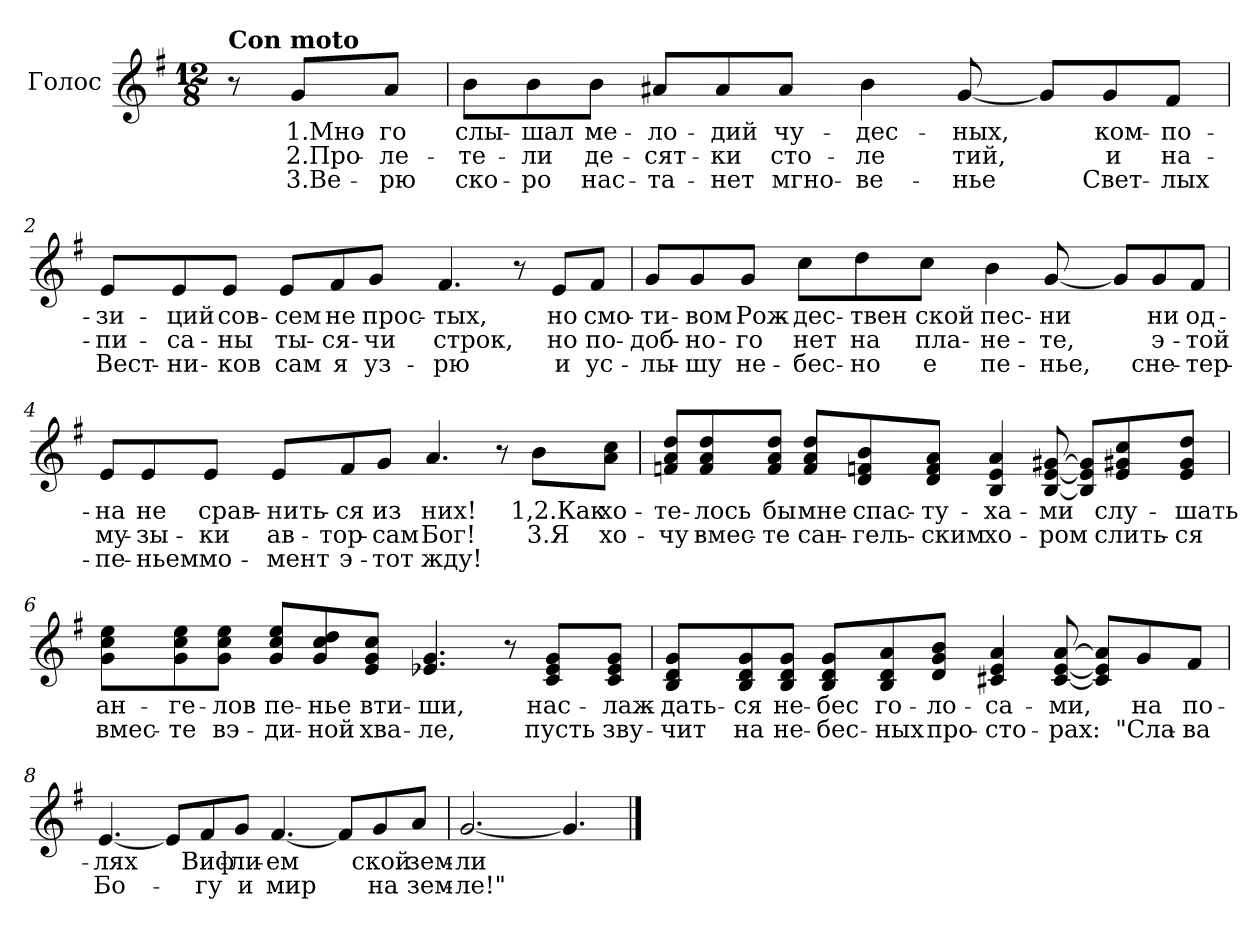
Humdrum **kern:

**kern	**text	**text	**text
*part1	*part1	*part1	*part1
*staff1	*staff1	*staff1	*staff1
*I"Голос	*	*	*
*clefG2	*	*	*
*k[f#]	*	*	*
*M12/8	*	*	*
=	=	=	=
!LO:TX:a:B:t=Сon moto	!	!	!
8r	.	.	.
!	!LO:LY:b	!LO:LY:b	!LO:LY:b
8g/L	1.Мно-	2.Про-	3.Ве-
!	!LO:LY:b	!LO:LY:b	!LO:LY:b
8a/J	-го	-ле-	-рю
=1	=1	=1	=1
!	!LO:LY:b	!LO:LY:b	!LO:LY:b
8b\L	слы-	-те-	ско-
!	!LO:LY:b	!LO:LY:b	!LO:LY:b
8b\	-шал	-ли	-ро
!	!LO:LY:b	!LO:LY:b	!LO:LY:b
8b\J	ме-	де-	нас-
!	!LO:LY:b	!LO:LY:b	!LO:LY:b
8a#X/L	-ло-	-сят-	-та-
!	!LO:LY:b	!LO:LY:b	!LO:LY:b
8a#/	-дий	-ки	-нет
!	!LO:LY:b	!LO:LY:b	!LO:LY:b
8a#/J	чу-	сто-	мгно-
!	!LO:LY:b	!LO:LY:b	!LO:LY:b
4b\	-дес-	-ле	-ве-
!	!LO:LY:b	!LO:LY:b	!LO:LY:b
[8g/	-ных,	тий,	-нье
8g/L]	.	.	.
!	!LO:LY:b	!LO:LY:b	!LO:LY:b
8g/	ком-	и	Свет-
!	!LO:LY:b	!LO:LY:b	!LO:LY:b
8f#/J	-по-	на-	-лых
!!LO:LB:g=z
=2	=2	=2	=2
!	!LO:LY:b	!LO:LY:b	!LO:LY:b
8e/L	-зи-	-пи-	Вест-
!	!LO:LY:b	!LO:LY:b	!LO:LY:b
8e/	-ций	-са-	-ни-
!	!LO:LY:b	!LO:LY:b	!LO:LY:b
8e/J	сов-	-ны	-ков
!	!LO:LY:b	!LO:LY:b	!LO:LY:b
8e/L	-сем	ты-	сам
!	!LO:LY:b	!LO:LY:b	!LO:LY:b
8f#/	не	-ся-	я
!	!LO:LY:b	!LO:LY:b	!LO:LY:b
8g/J	прос-	-чи	уз-
!	!LO:LY:b	!LO:LY:b	!LO:LY:b
4.f#/	-тых,	строк,	-рю
8r	.	.	.
!	!LO:LY:b	!LO:LY:b	!LO:LY:b
8e/L	но	но	и
!	!LO:LY:b	!LO:LY:b	!LO:LY:b
8f#/J	смо-	по-	ус-
=3	=3	=3	=3
!	!LO:LY:b	!LO:LY:b	!LO:LY:b
8g/L	-ти-	-доб-	-лы-
!	!LO:LY:b	!LO:LY:b	!LO:LY:b
8g/	-вом	-но-	-шу
!	!LO:LY:b	!LO:LY:b	!LO:LY:b
8g/J	Рож-	-го	не-
!	!LO:LY:b	!LO:LY:b	!LO:LY:b
8cc\L	-дес-	нет	-бес-
!	!LO:LY:b	!LO:LY:b	!LO:LY:b
8dd\	-твен	на	-но
!	!LO:LY:b	!LO:LY:b	!LO:LY:b
8cc\J	ской	пла-	е
!	!LO:LY:b	!LO:LY:b	!LO:LY:b
4b\	пес-	-не-	пе-
!	!LO:LY:b	!LO:LY:b	!LO:LY:b
[8g/	-ни	-те,	-нье,
8g/L]	.	.	.
!	!LO:LY:b	!LO:LY:b	!LO:LY:b
8g/	ни	э-	сне-
!	!LO:LY:b	!LO:LY:b	!LO:LY:b
8f#/J	од-	-той	-тер-
!!LO:LB:g=z
=4	=4	=4	=4
!	!LO:LY:b	!LO:LY:b	!LO:LY:b
8e/L	-на	му-	-пе-
!	!LO:LY:b	!LO:LY:b	!LO:LY:b
8e/	не	-зы-	-ньем
!	!LO:LY:b	!LO:LY:b	!LO:LY:b
8e/J	срав-	-ки	мо-
!	!LO:LY:b	!LO:LY:b	!LO:LY:b
8e/L	-нить-	ав-	-мент
!	!LO:LY:b	!LO:LY:b	!LO:LY:b
8f#/	-ся	-тор-	э-
!	!LO:LY:b	!LO:LY:b	!LO:LY:b
8g/J	из	-сам	-тот
!	!LO:LY:b	!LO:LY:b	!LO:LY:b
4.a/	них!	Бог!	жду!
8r	.	.	.
!	!LO:LY:b	!LO:LY:b	!
8b\L	1,2.Как	3.Я	.
!	!LO:LY:b	!LO:LY:b	!
8a\ 8cc\J	хо-	хо-	.
=5	=5	=5	=5
!	!LO:LY:b	!LO:LY:b	!
8fn/ 8a/ 8dd/L	-те-	-чу	.
!	!LO:LY:b	!LO:LY:b	!
8f/ 8a/ 8dd/	-лось	вмес-	.
!	!LO:LY:b	!LO:LY:b	!
8f/ 8a/ 8dd/J	бы	-те	.
!	!LO:LY:b	!LO:LY:b	!
8f/ 8a/ 8dd/L	мне	сан-	.
!	!LO:LY:b	!LO:LY:b	!
8d/ 8fn/ 8b/	спас-	-гель-	.
!	!LO:LY:b	!LO:LY:b	!
8d/ 8f/ 8a/J	-ту-	-ским	.
!	!LO:LY:b	!LO:LY:b	!
4B/ 4e/ 4a/	-ха-	хо-	.
!	!LO:LY:b	!LO:LY:b	!
[8B/ [8e/ [8g#X/	-ми	-ром	.
8B]/ 8e]/ 8g#]/L	.	.	.
!	!LO:LY:b	!LO:LY:b	!
8e/ 8g#X/ 8cc/	слу-	слить-	.
!	!LO:LY:b	!LO:LY:b	!
8e/ 8g#/ 8dd/J	-шать	-ся	.
!!LO:LB:g=z
=6	=6	=6	=6
!	!LO:LY:b	!LO:LY:b	!
8g\ 8cc\ 8ee\L	ан-	вмес-	.
!	!LO:LY:b	!LO:LY:b	!
8g\ 8cc\ 8ee\	-ге-	-те	.
!	!LO:LY:b	!LO:LY:b	!
8g\ 8cc\ 8ee\J	-лов	вэ-	.
!	!LO:LY:b	!LO:LY:b	!
8g/ 8cc/ 8ee/L	пе-	-ди-	.
!	!LO:LY:b	!LO:LY:b	!
8g/ 8cc/ 8dd/	-нье	-ной	.
!	!LO:LY:b	!LO:LY:b	!
8e/ 8g/ 8cc/J	вти-	хва-	.
!	!LO:LY:b	!LO:LY:b	!
4.e-X/ 4.g/	-ши,	-ле,	.
8r	.	.	.
!	!LO:LY:b	!LO:LY:b	!
8c/ 8e-/ 8g/L	нас-	пусть	.
!	!LO:LY:b	!LO:LY:b	!
8c/ 8e-/ 8g/J	-лаж-	зву-	.
=7	=7	=7	=7
!	!LO:LY:b	!LO:LY:b	!
8B/ 8d/ 8g/L	-дать-	-чит	.
!	!LO:LY:b	!LO:LY:b	!
8B/ 8d/ 8g/	-ся	на	.
!	!LO:LY:b	!LO:LY:b	!
8B/ 8d/ 8g/J	не-	не-	.
!	!LO:LY:b	!LO:LY:b	!
8B/ 8d/ 8g/L	-бес	-бес-	.
!	!LO:LY:b	!LO:LY:b	!
8B/ 8d/ 8a/	го-	-ных	.
!	!LO:LY:b	!LO:LY:b	!
8d/ 8g/ 8b/J	-ло-	про-	.
!	!LO:LY:b	!LO:LY:b	!
4c#X/ 4e/ 4a/	-са-	-сто-	.
!	!LO:LY:b	!LO:LY:b	!
[8c#/ [8e/ [8a/	-ми,	-рах:	.
8c#]/ 8e]/ 8a]/L	.	.	.
!	!LO:LY:b	!LO:LY:b	!
8g/	на	"Сла-	.
!	!LO:LY:b	!LO:LY:b	!
8f#/J	по-	-ва	.
!!LO:LB:g=z
=8	=8	=8	=8
!	!LO:LY:b	!LO:LY:b	!
[4.e/	-лях	Бо-	.
8e/L]	.	.	.
!	!LO:LY:b	!LO:LY:b	!
8f#/	Виф-	-гу	.
!	!LO:LY:b	!LO:LY:b	!
8g/J	-ли-	и	.
!	!LO:LY:b	!LO:LY:b	!
[4.f#/	-ем	мир	.
8f#/L]	.	.	.
!	!LO:LY:b	!LO:LY:b	!
8g/	ской	на	.
!	!LO:LY:b	!LO:LY:b	!
8a/J	зем-	зем-	.
=9	=9	=9	=9
!	!LO:LY:b	!LO:LY:b	!
[2.g/	-ли	-ле!"	.
4.g/]	.	.	.
==	==	==	==
*-	*-	*-	*-
